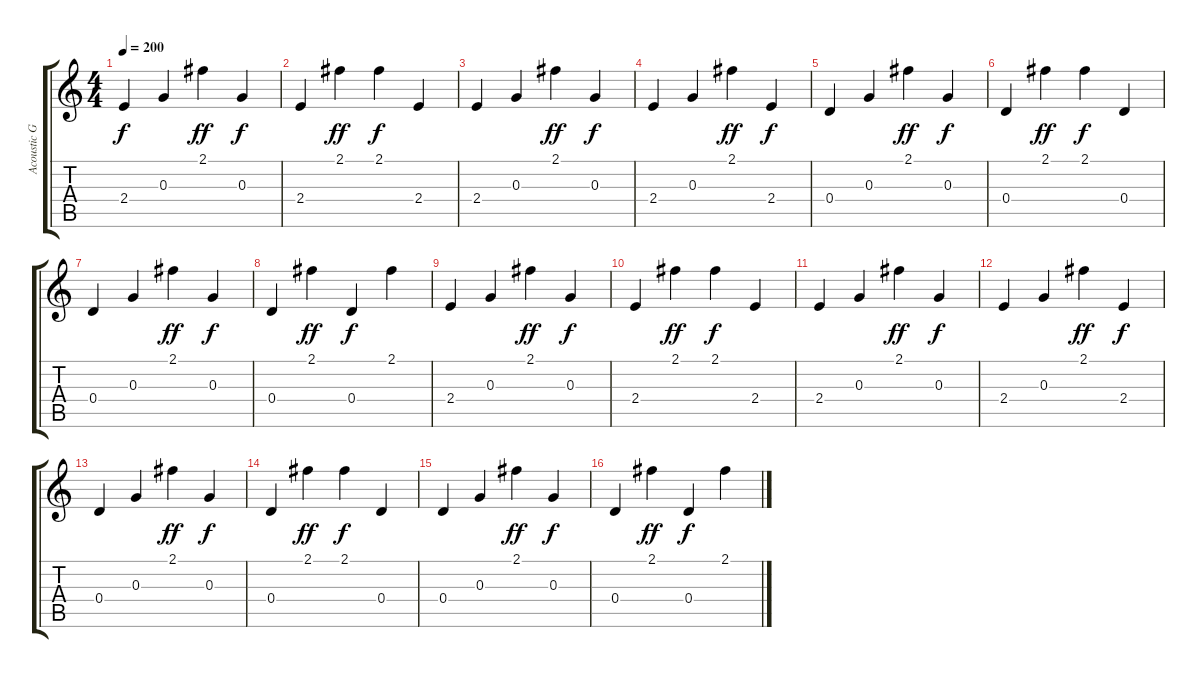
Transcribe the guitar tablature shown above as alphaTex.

\track ("Acoustic Guitar" "Acoustic G") {instrument acousticguitarsteel}
\staff {score tabs}
\tuning (E4 B3 G3 D3 A2 E2) {hide}
\ts (4 4)
\tempo 200
\clef g2
\ks c
2.4.4{dy f} 0.3.4 2.1.4{dy ff} 0.3.4{dy f} |
2.4.4 2.1.4{dy ff} 2.1.4{dy f} 2.4.4 |
2.4.4 0.3.4 2.1.4{dy ff} 0.3.4{dy f} |
2.4.4 0.3.4 2.1.4{dy ff} 2.4.4{dy f} |
0.4.4 0.3.4 2.1.4{dy ff} 0.3.4{dy f} |
0.4.4 2.1.4{dy ff} 2.1.4{dy f} 0.4.4 |
0.4.4 0.3.4 2.1.4{dy ff} 0.3.4{dy f} |
0.4.4 2.1.4{dy ff} 0.4.4{dy f} 2.1.4 |
2.4.4 0.3.4 2.1.4{dy ff} 0.3.4{dy f} |
2.4.4 2.1.4{dy ff} 2.1.4{dy f} 2.4.4 |
2.4.4 0.3.4 2.1.4{dy ff} 0.3.4{dy f} |
2.4.4 0.3.4 2.1.4{dy ff} 2.4.4{dy f} |
0.4.4 0.3.4 2.1.4{dy ff} 0.3.4{dy f} |
0.4.4 2.1.4{dy ff} 2.1.4{dy f} 0.4.4 |
0.4.4 0.3.4 2.1.4{dy ff} 0.3.4{dy f} |
0.4.4 2.1.4{dy ff} 0.4.4{dy f} 2.1.4
